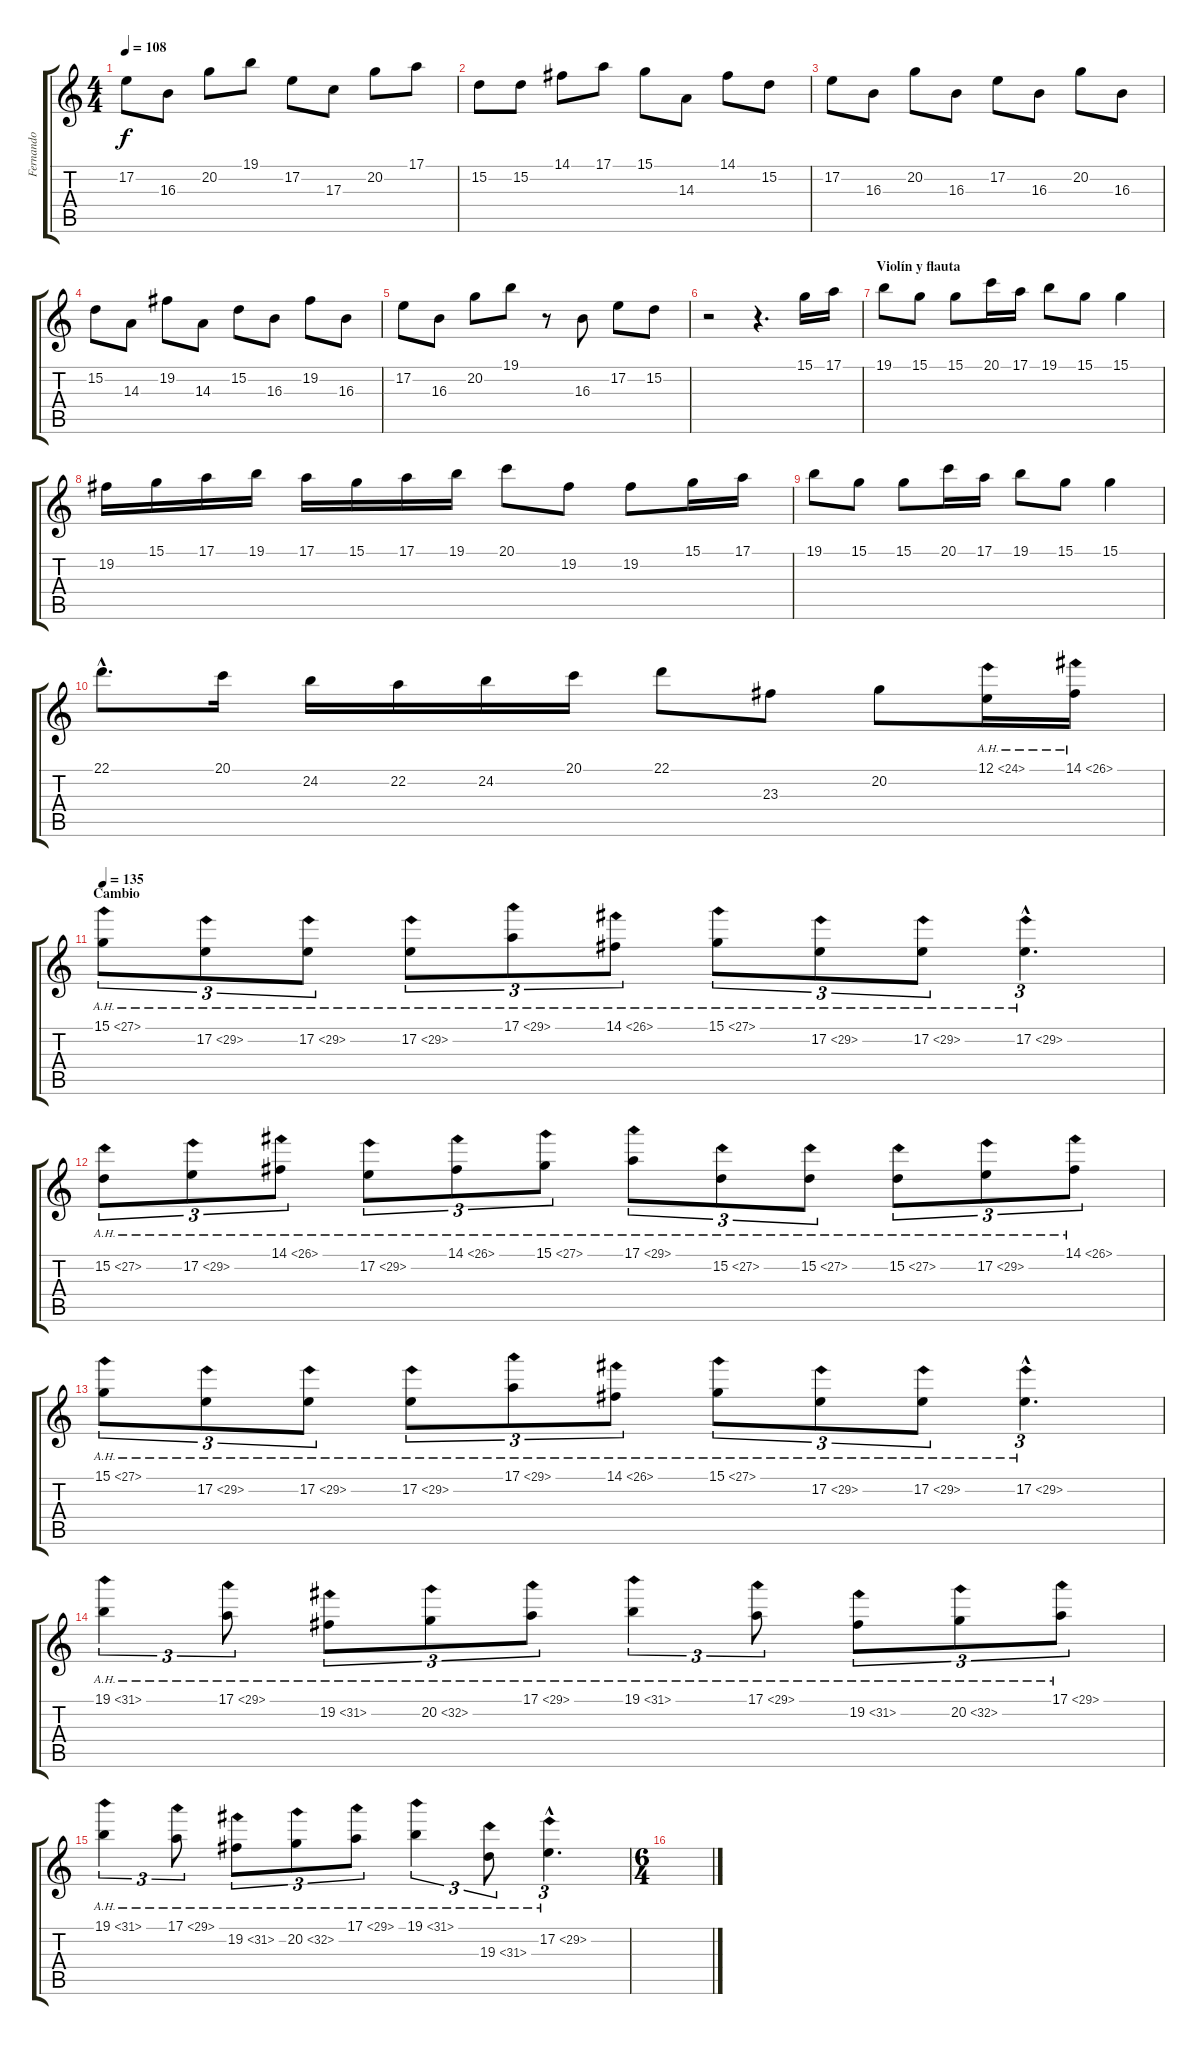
\track ("Fernando" "Fernando") {instrument flute}
\staff {score tabs}
\tuning (E4 B3 G3 D3 A2 E2) {hide}
\ts (4 4)
\tempo 108
\clef g2
\ks c
17.2.8{dy f} 16.3.8 20.2.8 19.1.8 17.2.8 17.3.8 20.2.8 17.1.8 |
15.2.8 15.2.8 14.1.8 17.1.8 15.1.8 14.3.8 14.1.8 15.2.8 |
17.2.8 16.3.8 20.2.8 16.3.8 17.2.8 16.3.8 20.2.8 16.3.8 |
15.2.8 14.3.8 19.2.8 14.3.8 15.2.8 16.3.8 19.2.8 16.3.8 |
17.2.8 16.3.8 20.2.8 19.1.8 r.8 16.3.8 17.2.8 15.2.8 |
r.2 r.4{d} 15.1.16{volume 15} 17.1.16 |
\section ("" "Violín y flauta")
19.1.8 15.1.8 15.1.8 20.1.16 17.1.16 19.1.8 15.1.8 15.1.4 |
19.2.16 15.1.16 17.1.16 19.1.16 17.1.16 15.1.16 17.1.16 19.1.16 20.1.8 19.2.8 19.2.8 15.1.16 17.1.16 |
19.1.8 15.1.8 15.1.8 20.1.16 17.1.16 19.1.8 15.1.8 15.1.4 |
22.1{hac}.8{d} 20.1.16 24.2.16 22.2.16 24.2.16 20.1.16 22.1.8 23.3.8 20.2.8 12.1{ah 12}.16 14.1{ah 12}.16 |
\section ("" "Cambio")
\tempo 135
15.1{ah 12}.8{tu (3 2)} 17.2{ah 12}.8{tu (3 2)} 17.2{ah 12}.8{tu (3 2)} 17.2{ah 12}.8{tu (3 2)} 17.1{ah 12}.8{tu (3 2)} 14.1{ah 12}.8{tu (3 2)} 15.1{ah 12}.8{tu (3 2)} 17.2{ah 12}.8{tu (3 2)} 17.2{ah 12}.8{tu (3 2)} 17.2{ah 12 hac}.4{d tu (3 2)} |
15.2{ah 12}.8{tu (3 2)} 17.2{ah 12}.8{tu (3 2)} 14.1{ah 12}.8{tu (3 2)} 17.2{ah 12}.8{tu (3 2)} 14.1{ah 12}.8{tu (3 2)} 15.1{ah 12}.8{tu (3 2)} 17.1{ah 12}.8{tu (3 2)} 15.2{ah 12}.8{tu (3 2)} 15.2{ah 12}.8{tu (3 2)} 15.2{ah 12}.8{tu (3 2)} 17.2{ah 12}.8{tu (3 2)} 14.1{ah 12}.8{tu (3 2)} |
15.1{ah 12}.8{tu (3 2)} 17.2{ah 12}.8{tu (3 2)} 17.2{ah 12}.8{tu (3 2)} 17.2{ah 12}.8{tu (3 2)} 17.1{ah 12}.8{tu (3 2)} 14.1{ah 12}.8{tu (3 2)} 15.1{ah 12}.8{tu (3 2)} 17.2{ah 12}.8{tu (3 2)} 17.2{ah 12}.8{tu (3 2)} 17.2{ah 12 hac}.4{d tu (3 2)} |
19.1{ah 12}.4{tu (3 2)} 17.1{ah 12}.8{tu (3 2)} 19.2{ah 12}.8{tu (3 2)} 20.2{ah 12}.8{tu (3 2)} 17.1{ah 12}.8{tu (3 2)} 19.1{ah 12}.4{tu (3 2)} 17.1{ah 12}.8{tu (3 2)} 19.2{ah 12}.8{tu (3 2)} 20.2{ah 12}.8{tu (3 2)} 17.1{ah 12}.8{tu (3 2)} |
19.1{ah 12}.4{tu (3 2)} 17.1{ah 12}.8{tu (3 2)} 19.2{ah 12}.8{tu (3 2)} 20.2{ah 12}.8{tu (3 2)} 17.1{ah 12}.8{tu (3 2)} 19.1{ah 12}.4{tu (3 2)} 19.3{ah 12}.8{tu (3 2)} 17.2{ah 12 hac}.4{d tu (3 2)} |
\ts (6 4)
